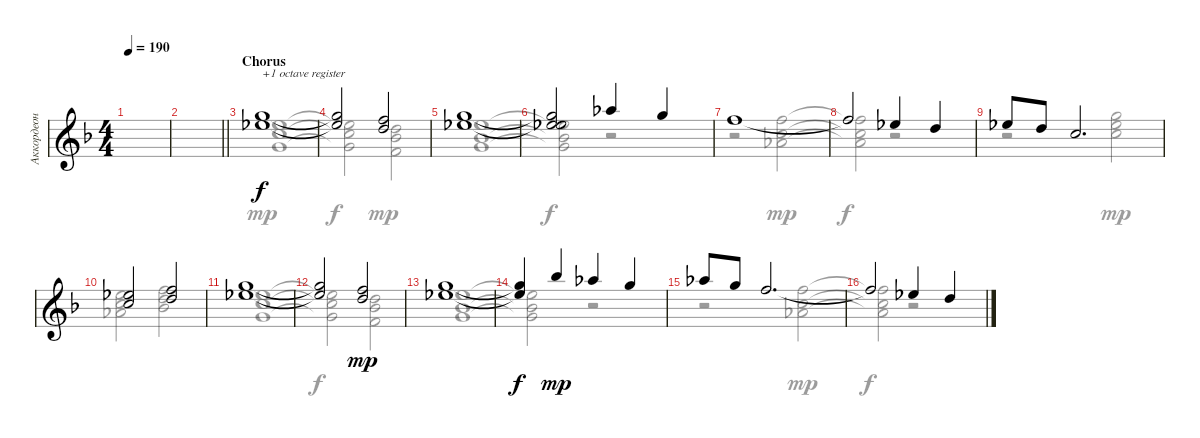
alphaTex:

\track ("Аккордеон" "Аккордеон") {instrument accordion}
\staff {score}
\tuning (E4 B3 G3 D3 A2 E2) {hide}
\voice
\ts (4 4)
\tempo 190
\clef g2
\ks dminor
|
\barLineRight lightlight
|
\section ("" "Chorus")
(15.1 16.2).1{txt "+1 octave register"} |
(15.1{t} 16.2{t}).2 (13.1 15.2).2 |
(15.1 16.2).1 |
(15.1{t} 16.2{t} 20.3).2 16.1.4 15.1.4 |
13.1.1 |
13.1{t}.2 16.2.4 15.2.4 |
16.2.8 15.2.8 13.2.2{d} |
(11.1 13.2).2 (13.1 15.2).2 |
(15.1 16.2).1 |
(15.1{t} 16.2{t}).2{dy f} (13.1 15.2).2{dy mp} |
(15.1 16.2).1 |
(15.1{t} 16.2{t}).4{dy f} 18.1.4{dy mp} 16.1.4 15.1.4 |
16.1.8 15.1.8 13.1.2{d} |
13.1{t}.2 11.1.4 10.1.4
\voice
\clef g2
\ottava regular
\simile none
\ks dminor
|
\barLineRight lightlight
|
(11.1 13.2 12.3).1{dy mp} |
(11.1{t} 13.2{t} 12.3{t}).2{dy f} (10.1 11.2 10.3).2{dy mp} |
(11.1 11.2 12.3).1 |
(11.1{t} 11.2{t} 12.3{t}).2{dy f} r.2 |
r.2 (13.1 13.2 13.3).2{dy mp} |
(13.1{t} 13.2{t} 13.3{t}).2{dy f} r.2 |
r.2 (15.1 16.2 17.3).2{dy mp} |
(11.1 13.2 13.3).2 (13.1 15.2 15.3).2 |
(11.1 13.2 12.3).1 |
(11.1{t} 13.2{t} 12.3{t}).2{dy f} (10.1 11.2 10.3).2{dy mp} |
(11.1 11.2 12.3).1 |
(11.1{t} 11.2{t} 12.3{t}).2{dy f} r.2 |
r.2 (13.1 13.2 13.3).2{dy mp} |
(13.1{t} 13.2{t} 13.3{t}).2{dy f} r.2
